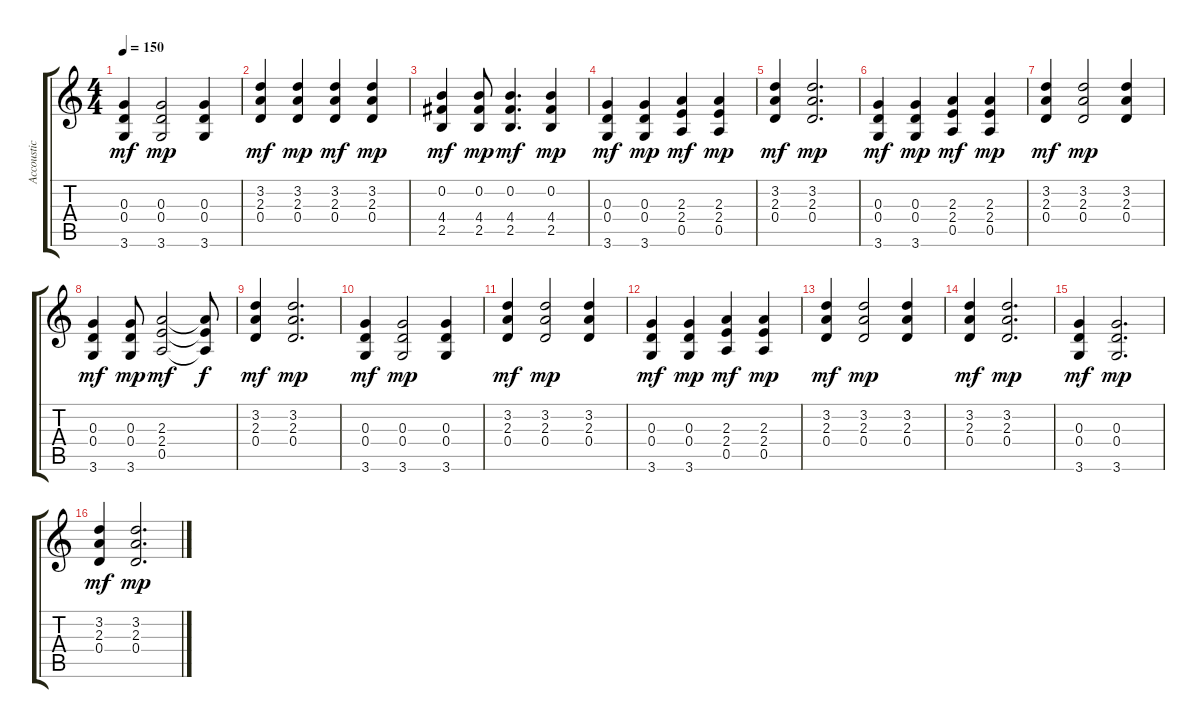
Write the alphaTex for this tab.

\track ("Accoustic Steel" "Accoustic ") {instrument acousticguitarsteel}
\staff {score tabs}
\tuning (E4 B3 G3 D3 A2 E2) {hide}
\ts (4 4)
\tempo 150
\clef g2
\ks c
(0.3 0.4 3.6).4{dy mf} (0.3 0.4 3.6).2{dy mp} (0.3 0.4 3.6).4 |
(3.2 2.3 0.4).4{dy mf} (3.2 2.3 0.4).4{dy mp} (3.2 2.3 0.4).4{dy mf} (3.2 2.3 0.4).4{dy mp} |
(0.2 4.4 2.5).4{dy mf} (0.2 4.4 2.5).8{dy mp} (0.2 4.4 2.5).4{d dy mf} (0.2 4.4 2.5).4{dy mp} |
(0.3 0.4 3.6).4{dy mf} (0.3 0.4 3.6).4{dy mp} (2.3 2.4 0.5).4{dy mf} (2.3 2.4 0.5).4{dy mp} |
(3.2 2.3 0.4).4{dy mf} (3.2 2.3 0.4).2{d dy mp} |
(0.3 0.4 3.6).4{dy mf} (0.3 0.4 3.6).4{dy mp} (2.3 2.4 0.5).4{dy mf} (2.3 2.4 0.5).4{dy mp} |
(3.2 2.3 0.4).4{dy mf} (3.2 2.3 0.4).2{dy mp} (3.2 2.3 0.4).4 |
(0.3 0.4 3.6).4{dy mf} (0.3 0.4 3.6).8{dy mp} (2.3 2.4 0.5).2{dy mf} (2.3{t} 2.4{t} 0.5{t}).8{dy f} |
(3.2 2.3 0.4).4{dy mf} (3.2 2.3 0.4).2{d dy mp} |
(0.3 0.4 3.6).4{dy mf} (0.3 0.4 3.6).2{dy mp} (0.3 0.4 3.6).4 |
(3.2 2.3 0.4).4{dy mf} (3.2 2.3 0.4).2{dy mp} (3.2 2.3 0.4).4 |
(0.3 0.4 3.6).4{dy mf} (0.3 0.4 3.6).4{dy mp} (2.3 2.4 0.5).4{dy mf} (2.3 2.4 0.5).4{dy mp} |
(3.2 2.3 0.4).4{dy mf} (3.2 2.3 0.4).2{dy mp} (3.2 2.3 0.4).4 |
(3.2 2.3 0.4).4{dy mf} (3.2 2.3 0.4).2{d dy mp} |
(0.3 0.4 3.6).4{dy mf} (0.3 0.4 3.6).2{d dy mp} |
(3.2 2.3 0.4).4{dy mf} (3.2 2.3 0.4).2{d dy mp}
